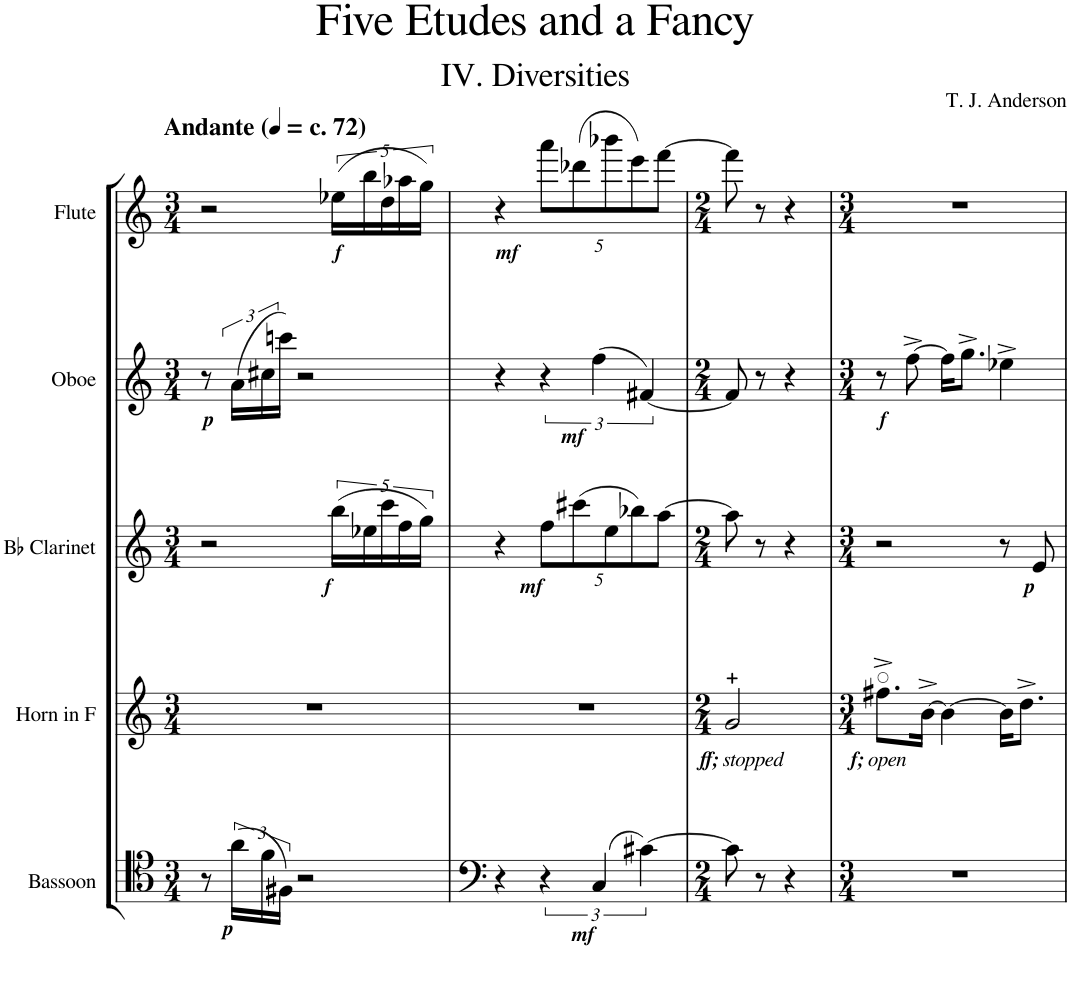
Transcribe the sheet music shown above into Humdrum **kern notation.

**kern	**kern	**kern	**kern	**kern
*part5	*part4	*part3	*part2	*part1
*staff5	*staff4	*staff3	*staff2	*staff1
*I"Bassoon	*I"Horn in F	*I"Bb Clarinet	*I"Oboe	*I"Flute
*I'Bsn	*I'Hn	*I'Cl	*I'Ob	*I'Fl
*clefC4	*clefG2	*clefG2	*clefG2	*clefG2
*	*Trd4c7	*Trd1c2	*	*
*k[]	*k[]	*k[]	*k[]	*k[]
*M3/4	*M3/4	*M3/4	*M3/4	*M3/4
=1	=1	=1	=1	=1
!	!	!	!	!LO:TX:a:B:t=Andante (
!	!	!	!	!LO:TX:a:B:t=c. 72)
!	!	!	!LO:TX:b:Bi:t=p	!
8r	2.r	2r	8r	2r
!LO:TX:b:Bi:t=p	!	!	!	!
(24a\LL	.	.	(24a\LL	.
24f\	.	.	24cc#X\	.
24F#X\JJ)	.	.	24cccn\JJ)	.
2r	.	.	2r	.
!	!	!	!	!LO:TX:b:Bi:t=f
!	!	!LO:TX:b:Bi:t=f	!	!
.	.	(20bb\LL	.	(20ee-X\LL
.	.	20ee-X\	.	20bb\
.	.	20ccc\	.	20dd\
.	.	20ff\	.	20aa-X\
.	.	20gg\JJ)	.	20gg\JJ)
=2	=2	=2	=2	=2
!	!	!	!	!LO:TX:b:Bi:t=mf
4r	2.r	4r	4r	4r
*	*	*Xbrackettup	*	*Xbrackettup
!	!	!LO:TX:b:Bi:t=mf	!	!
6r	.	10ff\L	6r	10aaa\L
.	.	(10ccc#X\	.	(10ddd-X\
!	!	!	!LO:TX:b:Bi:t=mf	!
!LO:TX:b:Bi:t=mf	!	!	!	!
(6C/	.	.	(6ff\	.
.	.	10ee\	.	10bbb-X\
.	.	10bb-X\)	.	10eee\)
[6c#X\)	.	.	[6f#X/)	.
.	.	[10aa\J	.	[10fff\J
=3	=3	=3	=3	=3
*M2/4	*M2/4	*M2/4	*M2/4	*M2/4
!	!LO:TX:b:Bi:t=ff;	!	!	!
!	!LO:TX:b:t=stopped	!	!	!
8c#\]	2g/	8aa\]	8f#/]	8fff\]
8r	.	8r	8r	8r
4r	.	4r	4r	4r
=4	=4	=4	=4	=4
*M3/4	*M3/4	*M3/4	*M3/4	*M3/4
!	!	!	!LO:TX:b:Bi:t=f	!
!	!LO:TX:b:Bi:t=f;	!	!	!
!	!LO:TX:b:t=open	!	!	!
2.r	8.ff#X^\L	2r	8r	2.r
.	.	.	[8ff^\	.
.	[16b^\Jk	.	.	.
.	4b\_	.	16ff\KL]	.
.	.	.	8.gg^\J	.
.	16b\KL]	8r	4ee-X^\	.
.	8.dd^\J	.	.	.
!	!	!LO:TX:b:Bi:t=p	!	!
.	.	8e/	.	.
=	=	=	=	=
*-	*-	*-	*-	*-
